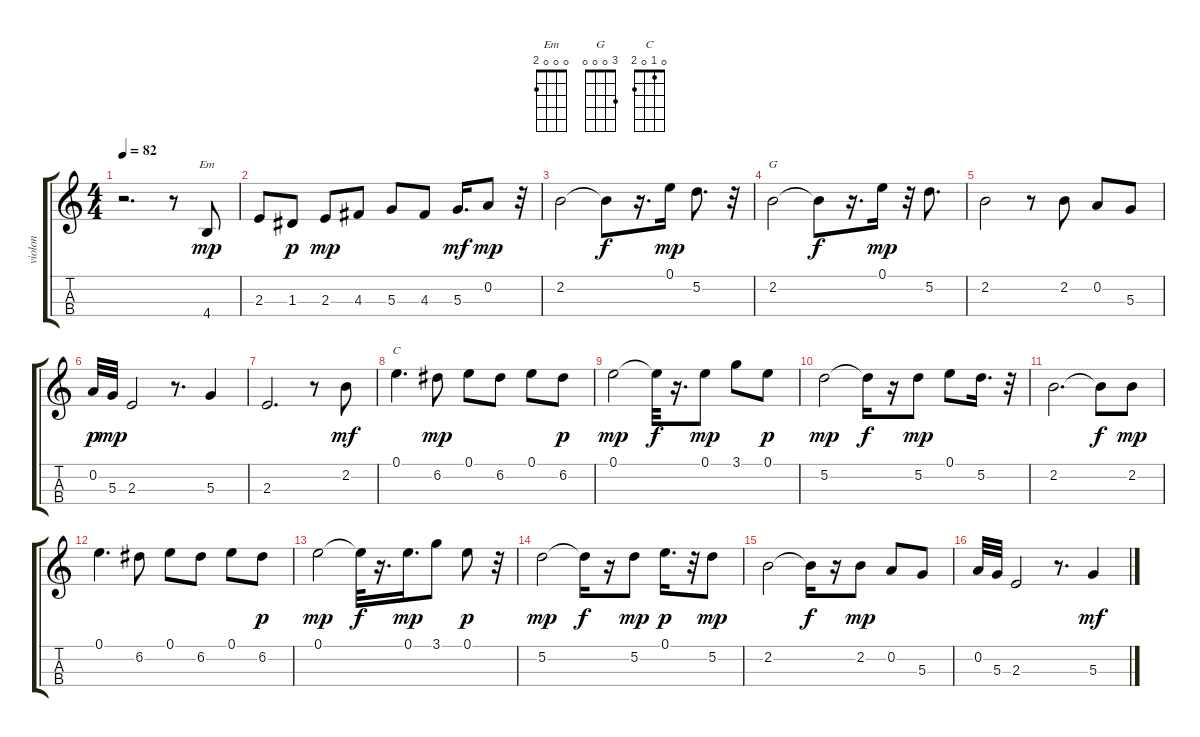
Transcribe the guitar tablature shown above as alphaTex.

\track ("violon" "violon") {instrument violin}
\staff {score tabs}
\tuning (E5 A4 D4 G3) {hide}
\chord ("Em" 0 0 0 2)
\chord ("G" 3 0 0 0)
\chord ("C" 0 1 0 2)
\ts (4 4)
\tempo 82
\clef g2
\ks c
r.2{d dy mp instrument violin} r.8 4.4.8{ch "Em"} |
2.3.8 1.3.8{dy p} 2.3.8{dy mp} 4.3.8 5.3.8 4.3.8 5.3.16{d dy mf} 0.2.8{dy mp} r.32 |
2.2.2 2.2{t}.8{dy f} r.16{d} 0.1.16{dy mp} 5.2.8{d} r.32 |
2.2.2{ch "G"} 2.2{t}.8{dy f} r.16{d} 0.1.16{dy mp} r.32 5.2.8{d} |
2.2.2 r.8 2.2.8 0.2.8 5.3.8 |
0.2.32{dy p} 5.3.32{dy mp} 2.3.2 r.8{d} 5.3.4 |
2.3.2{d} r.8 2.2.8{dy mf} |
0.1.4{d ch "C"} 6.2.8{dy mp} 0.1.8 6.2.8 0.1.8 6.2.8{dy p} |
0.1.2{dy mp} 0.1{t}.32{dy f} r.16{d} 0.1.8{dy mp} 3.1.8 0.1.8{dy p} |
5.2.2{dy mp} 5.2{t}.16{dy f} r.16 5.2.8{dy mp} 0.1.8 5.2.16{d} r.32 |
2.2.2{d} 2.2{t}.8{dy f} 2.2.8{dy mp} |
0.1.4{d} 6.2.8 0.1.8 6.2.8 0.1.8 6.2.8{dy p} |
0.1.2{dy mp} 0.1{t}.32{dy f} r.16{d} 0.1.16{d dy mp} 3.1.8 0.1.8{dy p} r.32 |
5.2.2{dy mp} 5.2{t}.16{dy f} r.16 5.2.8{dy mp} 0.1.16{d dy p} r.32 5.2.8{dy mp} |
2.2.2 2.2{t}.16{dy f} r.16 2.2.8{dy mp} 0.2.8 5.3.8 |
0.2.32 5.3.32 2.3.2 r.8{d} 5.3.4{dy mf}
